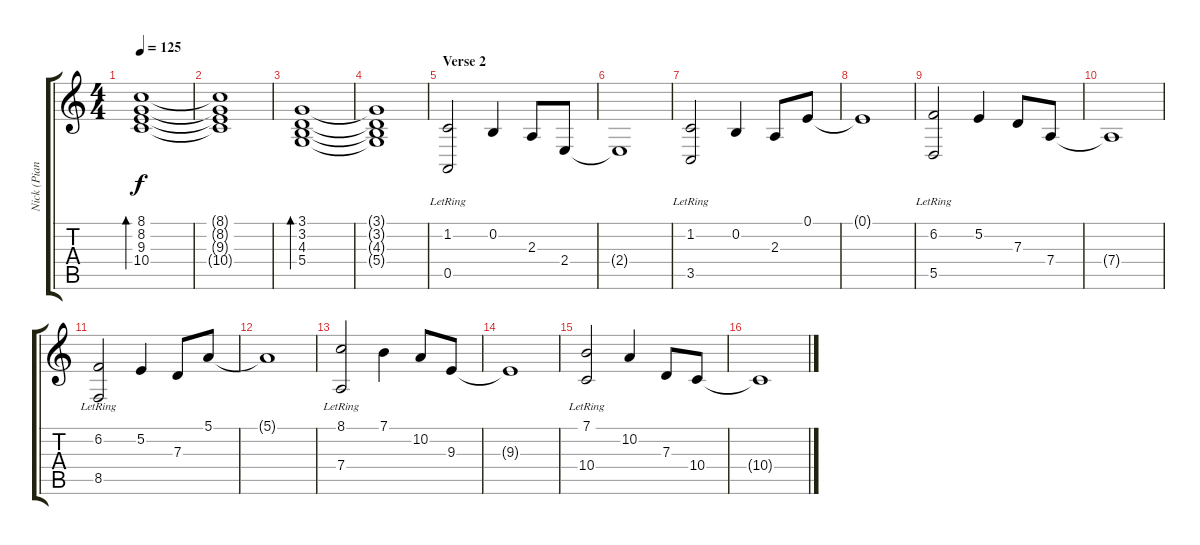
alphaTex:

\track ("Nick (Piano)" "Nick (Pian") {instrument acousticgrandpiano}
\staff {score tabs}
\tuning (E4 B3 G3 D3 A2 E2) {hide}
\ts (4 4)
\tempo 125
\clef g2
\ks c
(8.1 8.2 9.3 10.4).1{bd 240 dy f} |
(8.1{t} 8.2{t} 9.3{t} 10.4{t}).1 |
(3.1 3.2 4.3 5.4).1{bd 240} |
(3.1{t} 3.2{t} 4.3{t} 5.4{t}).1 |
\section ("" "Verse 2")
(1.2 0.5{lr}).2 0.2.4 2.3.8 2.4.8 |
2.4{t}.1 |
(1.2 3.5{lr}).2 0.2.4 2.3.8 0.1.8 |
0.1{t}.1 |
(6.2 5.5{lr}).2 5.2.4 7.3.8 7.4.8 |
7.4{t}.1 |
(6.2 8.5{lr}).2 5.2.4 7.3.8 5.1.8 |
5.1{t}.1 |
(8.1 7.4{lr}).2 7.1.4 10.2.8 9.3.8 |
9.3{t}.1 |
(7.1 10.4{lr}).2 10.2.4 7.3.8 10.4.8 |
10.4{t}.1
